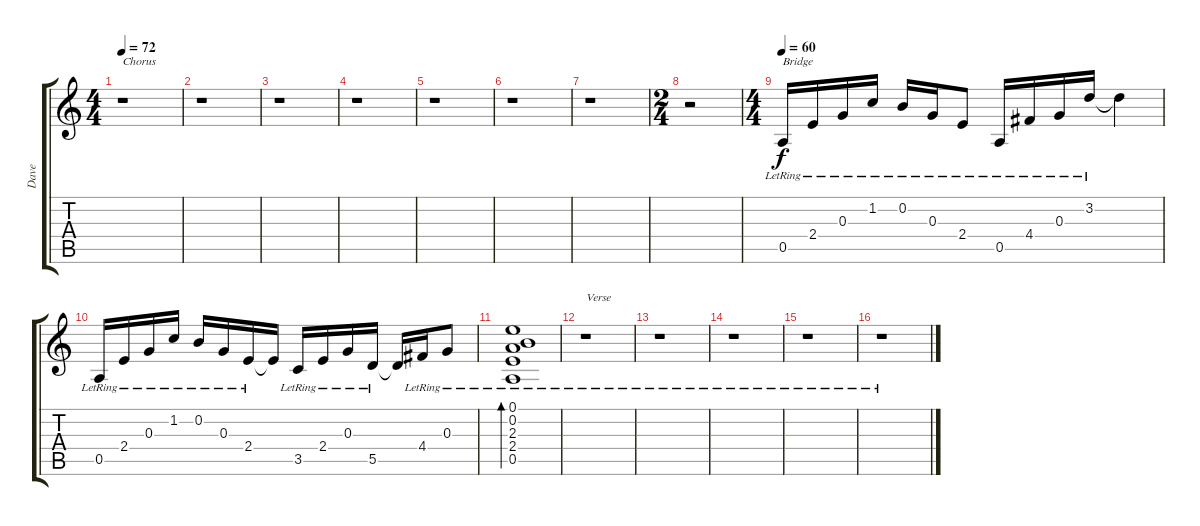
\track ("Dave" "Dave") {instrument electricguitarclean}
\staff {score tabs}
\tuning (E4 B3 G3 D3 A2 E2) {hide}
\ts (4 4)
\tempo 72
\clef g2
\ks c
r.1{txt "Chorus" dy f} |
r.1 |
r.1 |
r.1 |
r.1 |
r.1 |
r.1 |
\ts (2 4)
r.2 |
\ts (4 4)
\tempo 60
0.5{lr}.16{txt "Bridge"} 2.4{lr}.16 0.3{lr}.16 1.2{lr}.16 0.2{lr}.16 0.3{lr}.16 2.4{lr}.8 0.5{lr}.16 4.4{lr}.16 0.3{lr}.16 3.2{lr}.16 3.2{t}.4 |
0.5{lr}.16 2.4{lr}.16 0.3{lr}.16 1.2{lr}.16 0.2{lr}.16 0.3{lr}.16 2.4{lr}.16 2.4{t}.16 3.5{lr}.16 2.4{lr}.16 0.3{lr}.16 5.5{lr}.16 5.5{t}.16 4.4{lr}.16 0.3{lr}.8 |
(0.1{lr} 0.2{lr} 2.3{lr} 2.4{lr} 0.5{lr}).1{bd 120} |
r.1{txt "Verse"} |
r.1 |
r.1 |
r.1 |
r.1
